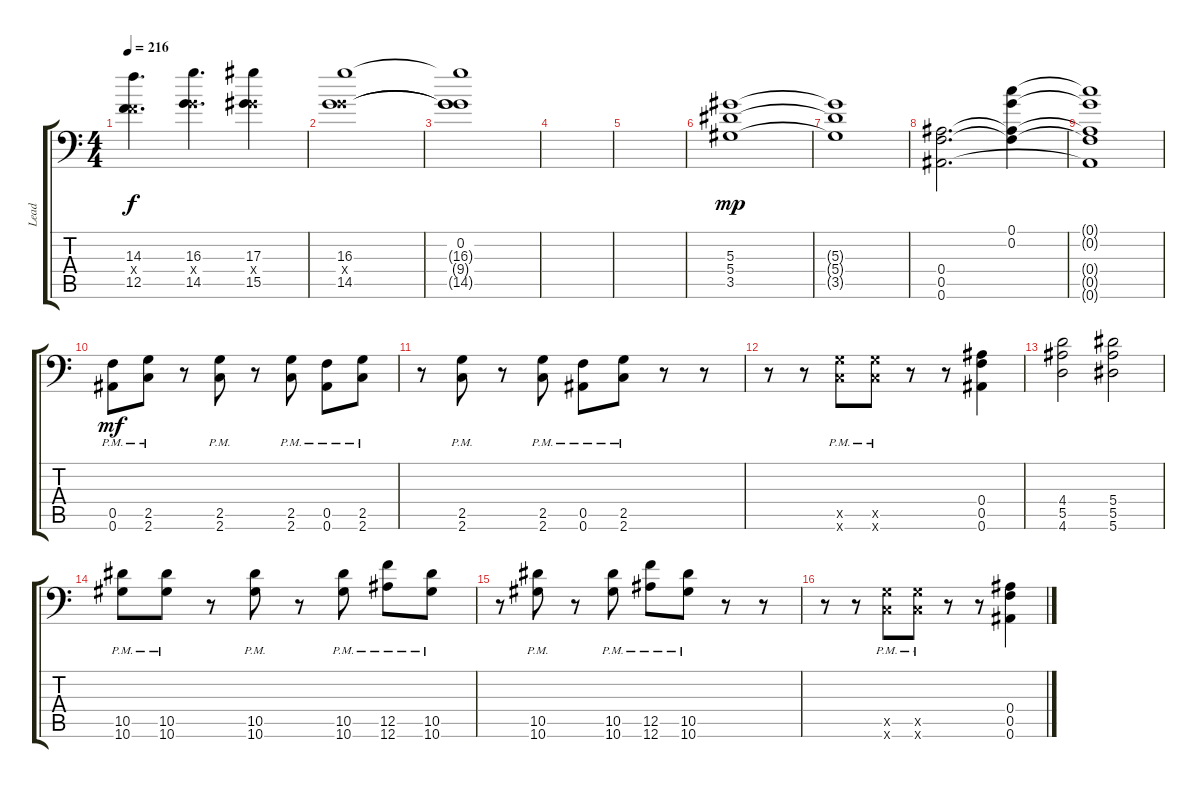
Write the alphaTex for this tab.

\track ("Lead" "Lead") {solo instrument distortionguitar}
\staff {score tabs}
\tuning (C4 G3 Eb3 Bb2 F2 Bb1) {hide}
\ts (4 4)
\tempo 216
\clef f4
\ks c
(14.3 7.4{x} 12.5).4{d dy f} (16.3 9.4{x} 14.5).4{d} (17.3 10.4{x} 15.5).4 |
(16.3 9.4{x} 14.5).1 |
(0.2 16.3{t} 9.4{t} 14.5{t}).1 |
|
|
(5.3 5.4 3.5).1{dy mp} |
(5.3{t} 5.4{t} 3.5{t}).1 |
(0.4 0.5 0.6).2{d} (0.1 0.2 0.4{t} 0.5{t}).4 |
(0.1{t} 0.2{t} 0.4{t} 0.5{t} 0.6{t}).1 |
(0.5{pm} 0.6{pm}).8{dy mf} (2.5{pm} 2.6{pm}).8 r.8 (2.5{pm} 2.6{pm}).8 r.8 (2.5{pm} 2.6{pm}).8 (0.5{pm} 0.6{pm}).8 (2.5{pm} 2.6{pm}).8 |
r.8 (2.5{pm} 2.6{pm}).8 r.8 (2.5{pm} 2.6{pm}).8 (0.5{pm} 0.6{pm}).8 (2.5{pm} 2.6{pm}).8 r.8 r.8 |
r.8 r.8 (2.5{pm x} 2.6{pm x}).8 (2.5{pm x} 2.6{pm x}).8 r.8 r.8 (0.4 0.5 0.6).4 |
(4.4 5.5 4.6).2 (5.4 5.5 5.6).2 |
(10.5{pm} 10.6{pm}).8 (10.5{pm} 10.6{pm}).8 r.8 (10.5{pm} 10.6{pm}).8 r.8 (10.5{pm} 10.6{pm}).8 (12.5{pm} 12.6{pm}).8 (10.5{pm} 10.6{pm}).8 |
r.8 (10.5{pm} 10.6{pm}).8 r.8 (10.5{pm} 10.6{pm}).8 (12.5{pm} 12.6{pm}).8 (10.5{pm} 10.6{pm}).8 r.8 r.8 |
r.8 r.8 (2.5{pm x} 2.6{pm x}).8 (2.5{pm x} 2.6{pm x}).8 r.8 r.8 (0.4 0.5 0.6).4
